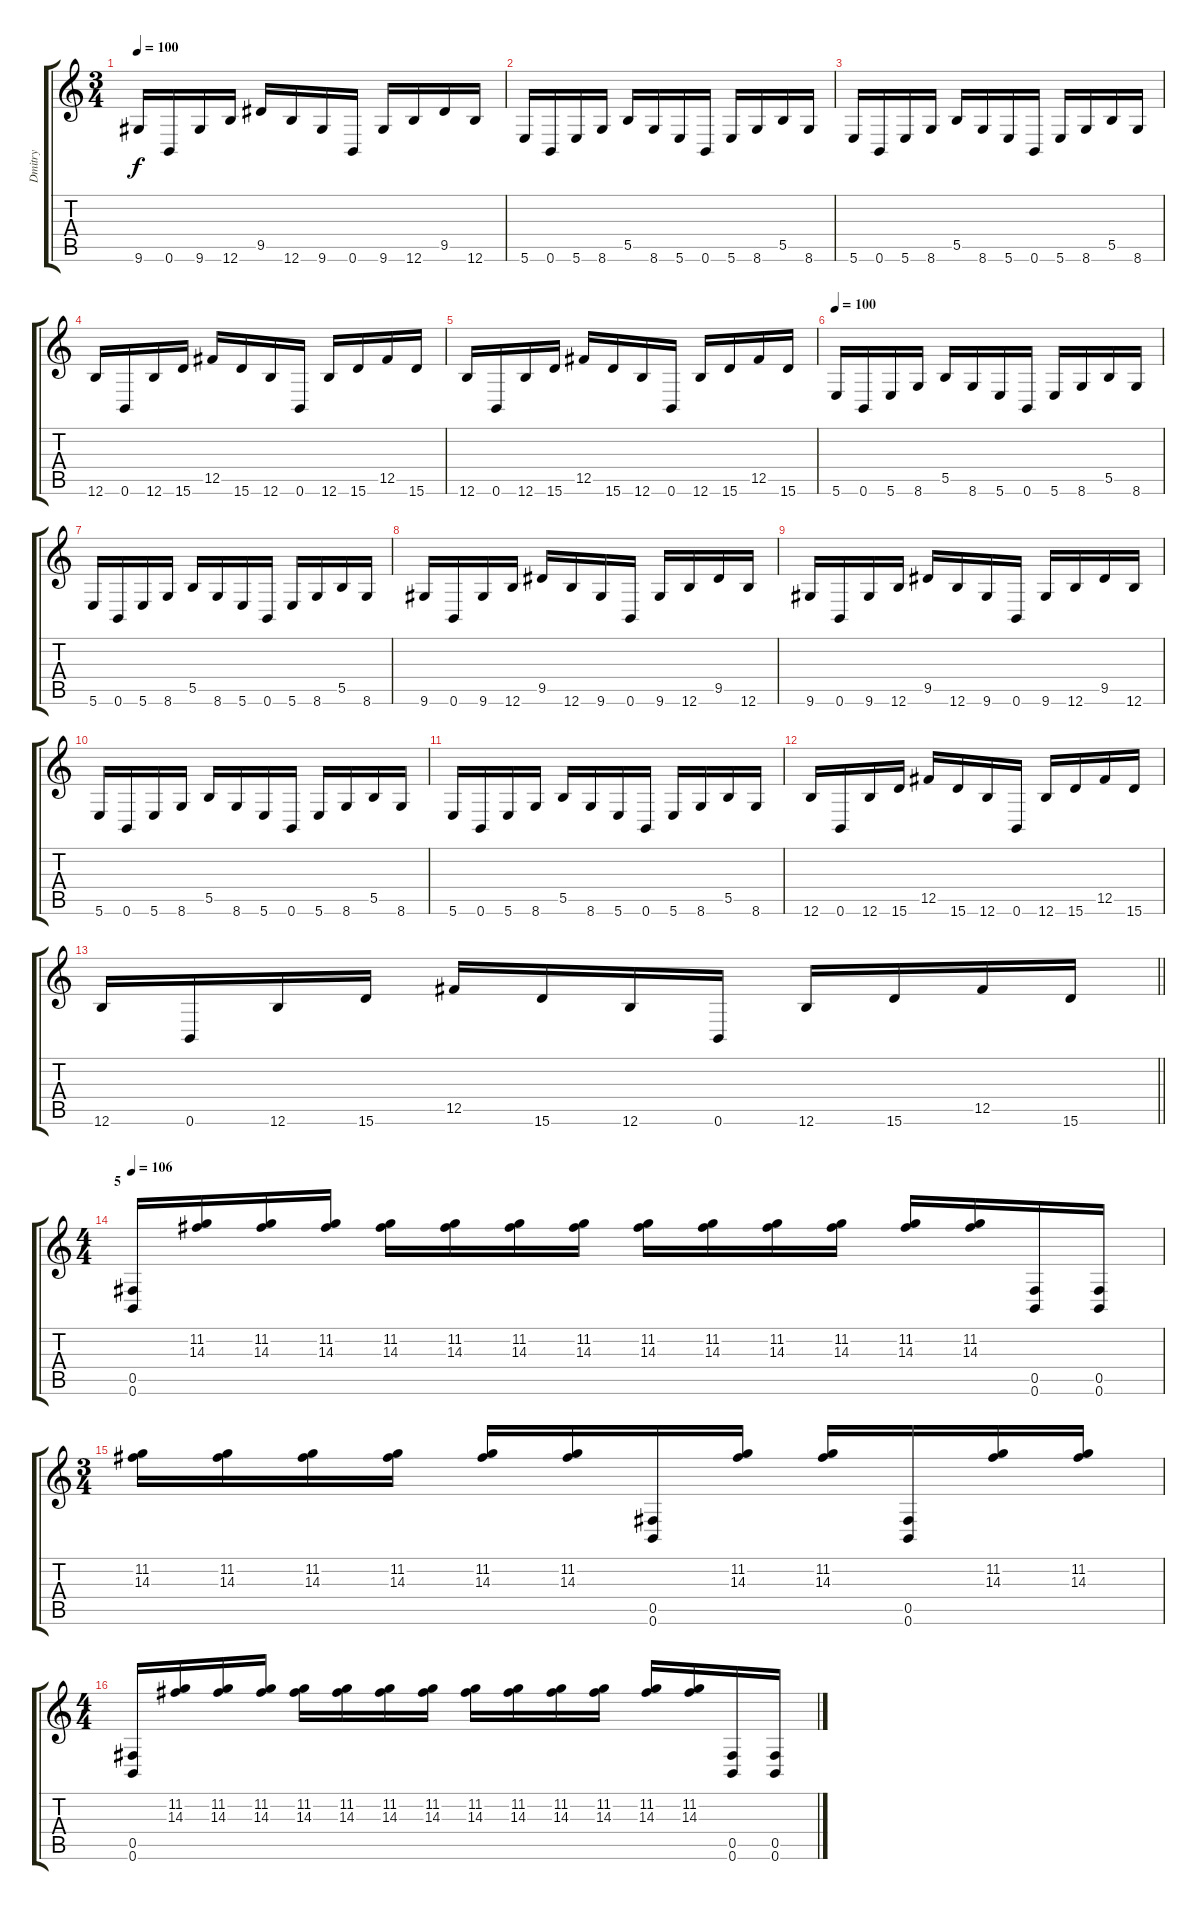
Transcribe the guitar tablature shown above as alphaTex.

\track ("Dmitry" "Dmitry") {instrument distortionguitar}
\staff {score tabs}
\tuning (Db4 Ab3 E3 B2 Gb2 B1) {hide}
\ts (3 4)
\tempo 100
\clef g2
\ks c
9.6.16{dy f} 0.6.16 9.6.16 12.6.16 9.5.16 12.6.16 9.6.16 0.6.16 9.6.16 12.6.16 9.5.16 12.6.16 |
5.6.16 0.6.16 5.6.16 8.6.16 5.5.16 8.6.16 5.6.16 0.6.16 5.6.16 8.6.16 5.5.16 8.6.16 |
5.6.16 0.6.16 5.6.16 8.6.16 5.5.16 8.6.16 5.6.16 0.6.16 5.6.16 8.6.16 5.5.16 8.6.16 |
12.6.16 0.6.16 12.6.16 15.6.16 12.5.16 15.6.16 12.6.16 0.6.16 12.6.16 15.6.16 12.5.16 15.6.16 |
12.6.16 0.6.16 12.6.16 15.6.16 12.5.16 15.6.16 12.6.16 0.6.16 12.6.16 15.6.16 12.5.16 15.6.16 |
\tempo 100
5.6.16 0.6.16 5.6.16 8.6.16 5.5.16 8.6.16 5.6.16 0.6.16 5.6.16 8.6.16 5.5.16 8.6.16 |
5.6.16 0.6.16 5.6.16 8.6.16 5.5.16 8.6.16 5.6.16 0.6.16 5.6.16 8.6.16 5.5.16 8.6.16 |
9.6.16 0.6.16 9.6.16 12.6.16 9.5.16 12.6.16 9.6.16 0.6.16 9.6.16 12.6.16 9.5.16 12.6.16 |
9.6.16 0.6.16 9.6.16 12.6.16 9.5.16 12.6.16 9.6.16 0.6.16 9.6.16 12.6.16 9.5.16 12.6.16 |
5.6.16 0.6.16 5.6.16 8.6.16 5.5.16 8.6.16 5.6.16 0.6.16 5.6.16 8.6.16 5.5.16 8.6.16 |
5.6.16 0.6.16 5.6.16 8.6.16 5.5.16 8.6.16 5.6.16 0.6.16 5.6.16 8.6.16 5.5.16 8.6.16 |
12.6.16 0.6.16 12.6.16 15.6.16 12.5.16 15.6.16 12.6.16 0.6.16 12.6.16 15.6.16 12.5.16 15.6.16 |
\barLineRight lightlight
12.6.16 0.6.16 12.6.16 15.6.16 12.5.16 15.6.16 12.6.16 0.6.16 12.6.16 15.6.16 12.5.16 15.6.16 |
\ts (4 4)
\section ("" "5")
\tempo 106
(0.5 0.6).16 (11.2 14.3).16 (11.2 14.3).16 (11.2 14.3).16 (11.2 14.3).16 (11.2 14.3).16 (11.2 14.3).16 (11.2 14.3).16 (11.2 14.3).16 (11.2 14.3).16 (11.2 14.3).16 (11.2 14.3).16 (11.2 14.3).16 (11.2 14.3).16 (0.5 0.6).16 (0.5 0.6).16 |
\ts (3 4)
(11.2 14.3).16 (11.2 14.3).16 (11.2 14.3).16 (11.2 14.3).16 (11.2 14.3).16 (11.2 14.3).16 (0.5 0.6).16 (11.2 14.3).16 (11.2 14.3).16 (0.5 0.6).16 (11.2 14.3).16 (11.2 14.3).16 |
\ts (4 4)
(0.5 0.6).16 (11.2 14.3).16 (11.2 14.3).16 (11.2 14.3).16 (11.2 14.3).16 (11.2 14.3).16 (11.2 14.3).16 (11.2 14.3).16 (11.2 14.3).16 (11.2 14.3).16 (11.2 14.3).16 (11.2 14.3).16 (11.2 14.3).16 (11.2 14.3).16 (0.5 0.6).16 (0.5 0.6).16
